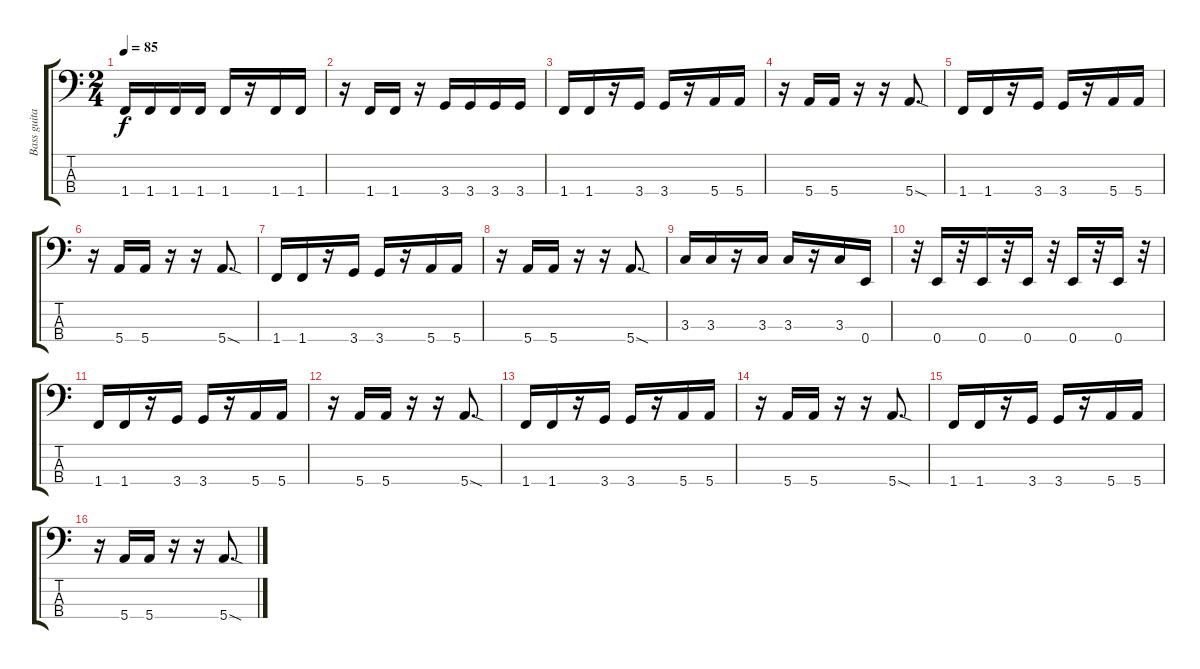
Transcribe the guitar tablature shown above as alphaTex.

\track ("Bass guitar" "Bass guita") {instrument electricbassfinger}
\staff {score tabs}
\tuning (G2 D2 A1 E1) {hide}
\ts (2 4)
\tempo 85
\clef f4
\ks c
1.4.16{dy f} 1.4.16 1.4.16 1.4.16 1.4.16 r.16 1.4.16 1.4.16 |
r.16 1.4.16 1.4.16 r.16 3.4.16 3.4.16 3.4.16 3.4.16 |
1.4.16 1.4.16 r.16 3.4.16 3.4.16 r.16 5.4.16 5.4.16 |
r.16 5.4.16 5.4.16 r.16 r.16 5.4{sod}.8{d} |
1.4.16 1.4.16 r.16 3.4.16 3.4.16 r.16 5.4.16 5.4.16 |
r.16 5.4.16 5.4.16 r.16 r.16 5.4{sod}.8{d} |
1.4.16 1.4.16 r.16 3.4.16 3.4.16 r.16 5.4.16 5.4.16 |
r.16 5.4.16 5.4.16 r.16 r.16 5.4{sod}.8{d} |
3.3.16 3.3.16 r.16 3.3.16 3.3.16 r.16 3.3.16 0.4.16 |
r.32 0.4.16 r.32 0.4.16 r.32 0.4.16 r.32 0.4.16 r.32 0.4.16 r.32 |
1.4.16 1.4.16 r.16 3.4.16 3.4.16 r.16 5.4.16 5.4.16 |
r.16 5.4.16 5.4.16 r.16 r.16 5.4{sod}.8{d} |
1.4.16 1.4.16 r.16 3.4.16 3.4.16 r.16 5.4.16 5.4.16 |
r.16 5.4.16 5.4.16 r.16 r.16 5.4{sod}.8{d} |
1.4.16 1.4.16 r.16 3.4.16 3.4.16 r.16 5.4.16 5.4.16 |
r.16 5.4.16 5.4.16 r.16 r.16 5.4{sod}.8{d}
